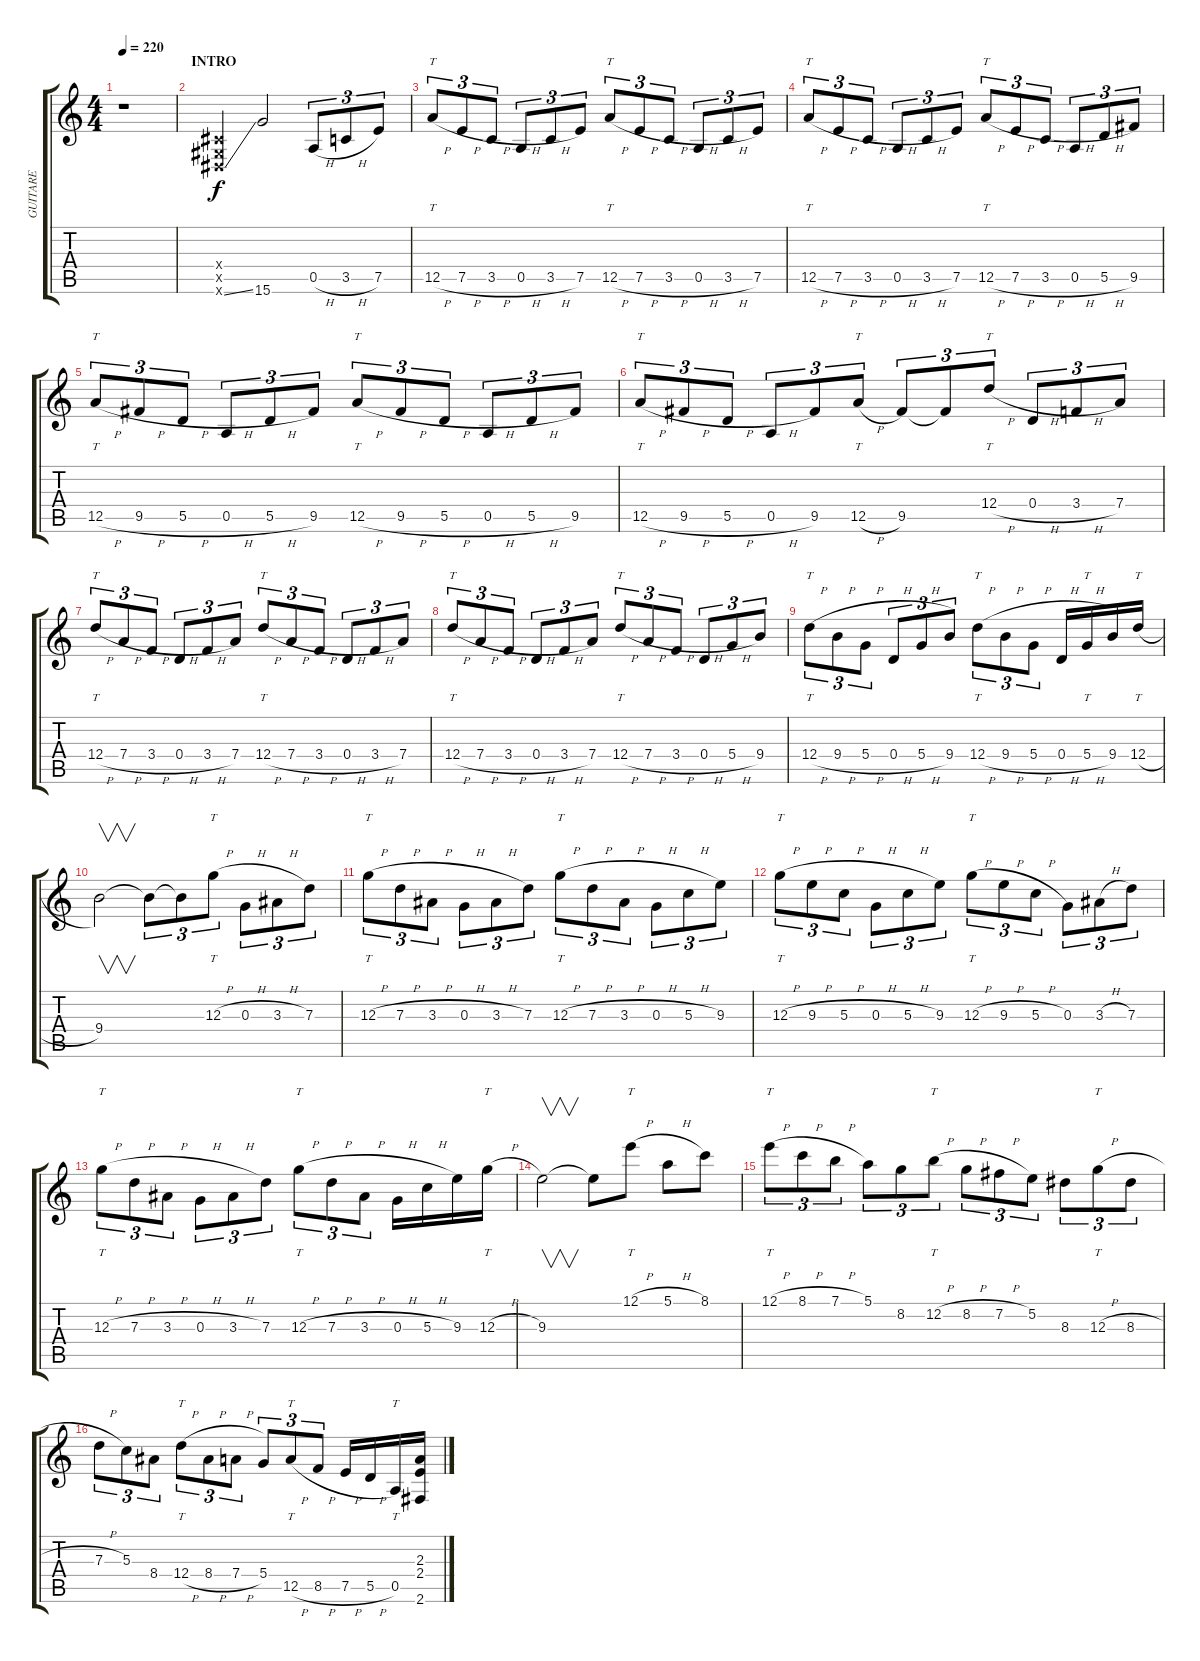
\track ("GUITARE" "GUITARE") {instrument distortionguitar}
\staff {score tabs}
\tuning (E4 B3 G3 D3 A2 E2) {hide}
\ts (4 4)
\tempo 220
\clef g2
\ks c
r.1{dy f} |
\section ("" "INTRO")
(-1.4{x} -1.5{x} -1.6{ss x}).4 15.6.2 0.5{h}.8{tu (3 2)} 3.5{h}.8{tu (3 2)} 7.5.8{tu (3 2)} |
12.5{h}.8{tt tu (3 2)} 7.5{h}.8{tu (3 2)} 3.5{h}.8{tu (3 2)} 0.5{h}.8{tu (3 2)} 3.5{h}.8{tu (3 2)} 7.5.8{tu (3 2)} 12.5{h}.8{tt tu (3 2)} 7.5{h}.8{tu (3 2)} 3.5{h}.8{tu (3 2)} 0.5{h}.8{tu (3 2)} 3.5{h}.8{tu (3 2)} 7.5.8{tu (3 2)} |
12.5{h}.8{tt tu (3 2)} 7.5{h}.8{tu (3 2)} 3.5{h}.8{tu (3 2)} 0.5{h}.8{tu (3 2)} 3.5{h}.8{tu (3 2)} 7.5.8{tu (3 2)} 12.5{h}.8{tt tu (3 2)} 7.5{h}.8{tu (3 2)} 3.5{h}.8{tu (3 2)} 0.5{h}.8{tu (3 2)} 5.5{h}.8{tu (3 2)} 9.5.8{tu (3 2)} |
12.5{h}.8{tt tu (3 2)} 9.5{h}.8{tu (3 2)} 5.5{h}.8{tu (3 2)} 0.5{h}.8{tu (3 2)} 5.5{h}.8{tu (3 2)} 9.5.8{tu (3 2)} 12.5{h}.8{tt tu (3 2)} 9.5{h}.8{tu (3 2)} 5.5{h}.8{tu (3 2)} 0.5{h}.8{tu (3 2)} 5.5{h}.8{tu (3 2)} 9.5.8{tu (3 2)} |
12.5{h}.8{tt tu (3 2)} 9.5{h}.8{tu (3 2)} 5.5{h}.8{tu (3 2)} 0.5{h}.8{tu (3 2)} 9.5.8{tu (3 2)} 12.5{h}.8{tt tu (3 2)} 9.5.8{tu (3 2)} 9.5{t}.8{tu (3 2)} 12.4{h}.8{tt tu (3 2)} 0.4{h}.8{tu (3 2)} 3.4{h}.8{tu (3 2)} 7.4.8{tu (3 2)} |
12.4{h}.8{tt tu (3 2)} 7.4{h}.8{tu (3 2)} 3.4{h}.8{tu (3 2)} 0.4{h}.8{tu (3 2)} 3.4{h}.8{tu (3 2)} 7.4.8{tu (3 2)} 12.4{h}.8{tt tu (3 2)} 7.4{h}.8{tu (3 2)} 3.4{h}.8{tu (3 2)} 0.4{h}.8{tu (3 2)} 3.4{h}.8{tu (3 2)} 7.4.8{tu (3 2)} |
12.4{h}.8{tt tu (3 2)} 7.4{h}.8{tu (3 2)} 3.4{h}.8{tu (3 2)} 0.4{h}.8{tu (3 2)} 3.4{h}.8{tu (3 2)} 7.4.8{tu (3 2)} 12.4{h}.8{tt tu (3 2)} 7.4{h}.8{tu (3 2)} 3.4{h}.8{tu (3 2)} 0.4{h}.8{tu (3 2)} 5.4{h}.8{tu (3 2)} 9.4.8{tu (3 2)} |
12.4{h}.8{tt tu (3 2)} 9.4{h}.8{tu (3 2)} 5.4{h}.8{tu (3 2)} 0.4{h}.8{tu (3 2)} 5.4{h}.8{tu (3 2)} 9.4.8{tu (3 2)} 12.4{h}.8{tt tu (3 2)} 9.4{h}.8{tu (3 2)} 5.4{h}.8{tu (3 2)} 0.4{h}.16 5.4{h}.16{tt} 9.4.16 12.4{h}.16{tt} |
9.4.2{v} 9.4{t}.8{tu (3 2)} 9.4{t}.8{tu (3 2)} 12.3{h}.8{tt tu (3 2)} 0.3{h}.8{tu (3 2)} 3.3{h}.8{tu (3 2)} 7.3.8{tu (3 2)} |
12.3{h}.8{tt tu (3 2)} 7.3{h}.8{tu (3 2)} 3.3{h}.8{tu (3 2)} 0.3{h}.8{tu (3 2)} 3.3{h}.8{tu (3 2)} 7.3.8{tu (3 2)} 12.3{h}.8{tt tu (3 2)} 7.3{h}.8{tu (3 2)} 3.3{h}.8{tu (3 2)} 0.3{h}.8{tu (3 2)} 5.3{h}.8{tu (3 2)} 9.3.8{tu (3 2)} |
12.3{h}.8{tt tu (3 2)} 9.3{h}.8{tu (3 2)} 5.3{h}.8{tu (3 2)} 0.3{h}.8{tu (3 2)} 5.3{h}.8{tu (3 2)} 9.3.8{tu (3 2)} 12.3{h}.8{tt tu (3 2)} 9.3{h}.8{tu (3 2)} 5.3{h}.8{tu (3 2)} 0.3.8{tu (3 2)} 3.3{h}.8{tu (3 2)} 7.3.8{tu (3 2)} |
12.3{h}.8{tt tu (3 2)} 7.3{h}.8{tu (3 2)} 3.3{h}.8{tu (3 2)} 0.3{h}.8{tu (3 2)} 3.3{h}.8{tu (3 2)} 7.3.8{tu (3 2)} 12.3{h}.8{tt tu (3 2)} 7.3{h}.8{tu (3 2)} 3.3{h}.8{tu (3 2)} 0.3{h}.16 5.3{h}.16 9.3.16 12.3{h}.16{tt} |
9.3.2{v} 9.3{t}.8 12.1{h}.8{tt} 5.1{h}.8 8.1.8 |
12.1{h}.8{tt tu (3 2)} 8.1{h}.8{tu (3 2)} 7.1{h}.8{tu (3 2)} 5.1.8{tu (3 2)} 8.2.8{tu (3 2)} 12.2{h}.8{tt tu (3 2)} 8.2{h}.8{tu (3 2)} 7.2{h}.8{tu (3 2)} 5.2.8{tu (3 2)} 8.3.8{tu (3 2)} 12.3{h}.8{tt tu (3 2)} 8.3{h}.8{tu (3 2)} |
7.3{h}.8{tu (3 2)} 5.3.8{tu (3 2)} 8.4.8{tu (3 2)} 12.4{h}.8{tt tu (3 2)} 8.4{h}.8{tu (3 2)} 7.4{h}.8{tu (3 2)} 5.4.8{tu (3 2)} 12.5{h}.8{tt tu (3 2)} 8.5{h}.8{tu (3 2)} 7.5{h}.16 5.5{h}.16 0.5.16{tt} (2.3 2.4 2.6).16
